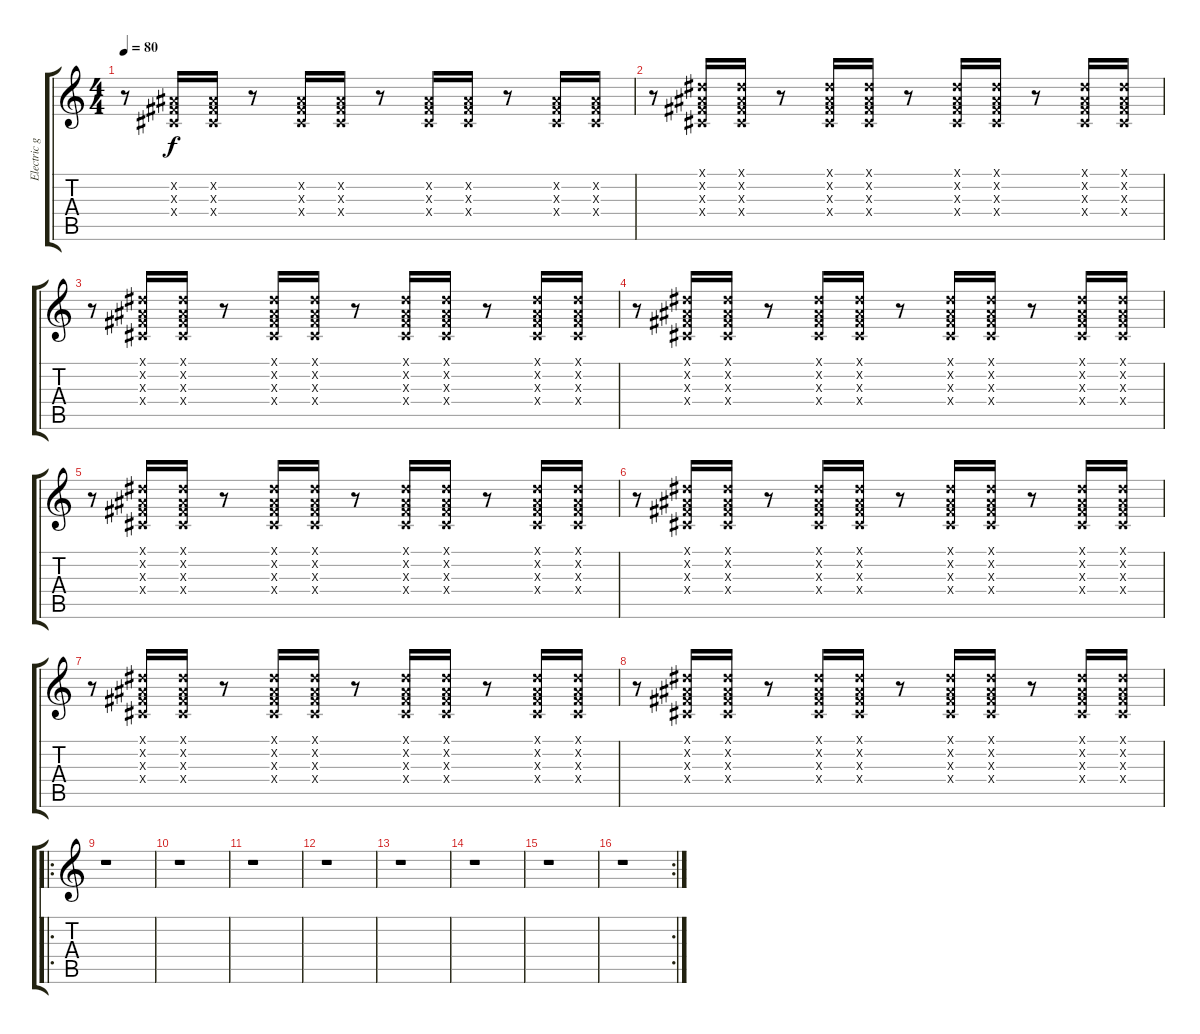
\track ("Electric guitar (mute) 3" "Electric g") {instrument electricguitarclean}
\staff {score tabs}
\tuning (E4 B3 G3 D3 A2 E2) {hide}
\ts (4 4)
\tempo 80
\clef g2
\ks c
r.8{dy f} (-1.2{x} -1.3{x} -1.4{x}).16 (-1.2{x} -1.3{x} -1.4{x}).16 r.8 (-1.2{x} -1.3{x} -1.4{x}).16 (-1.2{x} -1.3{x} -1.4{x}).16 r.8 (-1.2{x} -1.3{x} -1.4{x}).16 (-1.2{x} -1.3{x} -1.4{x}).16 r.8 (-1.2{x} -1.3{x} -1.4{x}).16 (-1.2{x} -1.3{x} -1.4{x}).16 |
r.8 (-1.1{x} -1.2{x} -1.3{x} -1.4{x}).16 (-1.1{x} -1.2{x} -1.3{x} -1.4{x}).16 r.8 (-1.1{x} -1.2{x} -1.3{x} -1.4{x}).16 (-1.1{x} -1.2{x} -1.3{x} -1.4{x}).16 r.8 (-1.1{x} -1.2{x} -1.3{x} -1.4{x}).16 (-1.1{x} -1.2{x} -1.3{x} -1.4{x}).16 r.8 (-1.1{x} -1.2{x} -1.3{x} -1.4{x}).16 (-1.1{x} -1.2{x} -1.3{x} -1.4{x}).16 |
r.8 (-1.1{x} -1.2{x} -1.3{x} -1.4{x}).16 (-1.1{x} -1.2{x} -1.3{x} -1.4{x}).16 r.8 (-1.1{x} -1.2{x} -1.3{x} -1.4{x}).16 (-1.1{x} -1.2{x} -1.3{x} -1.4{x}).16 r.8 (-1.1{x} -1.2{x} -1.3{x} -1.4{x}).16 (-1.1{x} -1.2{x} -1.3{x} -1.4{x}).16 r.8 (-1.1{x} -1.2{x} -1.3{x} -1.4{x}).16 (-1.1{x} -1.2{x} -1.3{x} -1.4{x}).16 |
r.8 (-1.1{x} -1.2{x} -1.3{x} -1.4{x}).16 (-1.1{x} -1.2{x} -1.3{x} -1.4{x}).16 r.8 (-1.1{x} -1.2{x} -1.3{x} -1.4{x}).16 (-1.1{x} -1.2{x} -1.3{x} -1.4{x}).16 r.8 (-1.1{x} -1.2{x} -1.3{x} -1.4{x}).16 (-1.1{x} -1.2{x} -1.3{x} -1.4{x}).16 r.8 (-1.1{x} -1.2{x} -1.3{x} -1.4{x}).16 (-1.1{x} -1.2{x} -1.3{x} -1.4{x}).16 |
r.8 (-1.1{x} -1.2{x} -1.3{x} -1.4{x}).16 (-1.1{x} -1.2{x} -1.3{x} -1.4{x}).16 r.8 (-1.1{x} -1.2{x} -1.3{x} -1.4{x}).16 (-1.1{x} -1.2{x} -1.3{x} -1.4{x}).16 r.8 (-1.1{x} -1.2{x} -1.3{x} -1.4{x}).16 (-1.1{x} -1.2{x} -1.3{x} -1.4{x}).16 r.8 (-1.1{x} -1.2{x} -1.3{x} -1.4{x}).16 (-1.1{x} -1.2{x} -1.3{x} -1.4{x}).16 |
r.8 (-1.1{x} -1.2{x} -1.3{x} -1.4{x}).16 (-1.1{x} -1.2{x} -1.3{x} -1.4{x}).16 r.8 (-1.1{x} -1.2{x} -1.3{x} -1.4{x}).16 (-1.1{x} -1.2{x} -1.3{x} -1.4{x}).16 r.8 (-1.1{x} -1.2{x} -1.3{x} -1.4{x}).16 (-1.1{x} -1.2{x} -1.3{x} -1.4{x}).16 r.8 (-1.1{x} -1.2{x} -1.3{x} -1.4{x}).16 (-1.1{x} -1.2{x} -1.3{x} -1.4{x}).16 |
r.8 (-1.1{x} -1.2{x} -1.3{x} -1.4{x}).16 (-1.1{x} -1.2{x} -1.3{x} -1.4{x}).16 r.8 (-1.1{x} -1.2{x} -1.3{x} -1.4{x}).16 (-1.1{x} -1.2{x} -1.3{x} -1.4{x}).16 r.8 (-1.1{x} -1.2{x} -1.3{x} -1.4{x}).16 (-1.1{x} -1.2{x} -1.3{x} -1.4{x}).16 r.8 (-1.1{x} -1.2{x} -1.3{x} -1.4{x}).16 (-1.1{x} -1.2{x} -1.3{x} -1.4{x}).16 |
r.8 (-1.1{x} -1.2{x} -1.3{x} -1.4{x}).16 (-1.1{x} -1.2{x} -1.3{x} -1.4{x}).16 r.8 (-1.1{x} -1.2{x} -1.3{x} -1.4{x}).16 (-1.1{x} -1.2{x} -1.3{x} -1.4{x}).16 r.8 (-1.1{x} -1.2{x} -1.3{x} -1.4{x}).16 (-1.1{x} -1.2{x} -1.3{x} -1.4{x}).16 r.8 (-1.1{x} -1.2{x} -1.3{x} -1.4{x}).16 (-1.1{x} -1.2{x} -1.3{x} -1.4{x}).16 |
\ro
r.1 |
r.1 |
r.1 |
r.1 |
r.1 |
r.1 |
r.1 |
\rc 2
r.1
